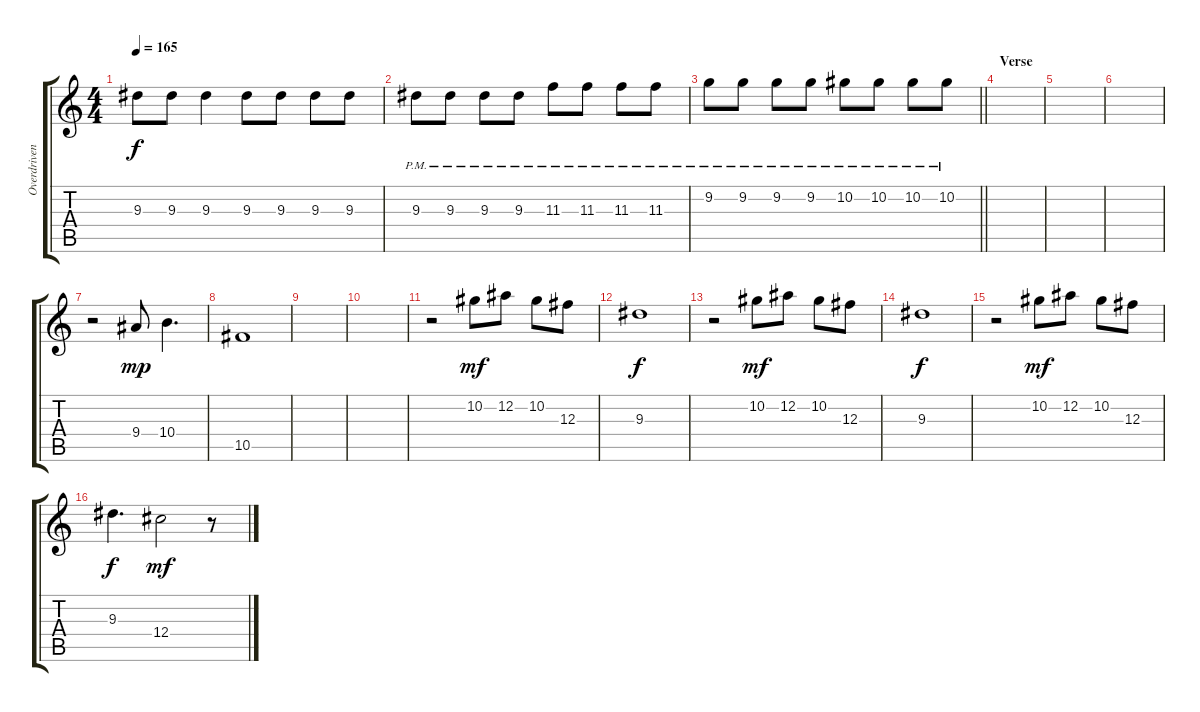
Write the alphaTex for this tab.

\track ("Overdriven Lead" "Overdriven") {instrument overdrivenguitar}
\staff {score tabs}
\tuning (Eb4 Bb3 Gb3 Db3 Ab2 Eb2) {hide}
\ts (4 4)
\tempo 165
\clef g2
\ks c
9.3{t}.8{dy f} 9.3.8 9.3.4 9.3.8 9.3.8 9.3.8 9.3.8 |
9.3{pm}.8 9.3{pm}.8 9.3{pm}.8 9.3{pm}.8 11.3{pm}.8 11.3{pm}.8 11.3{pm}.8 11.3{pm}.8 |
\barLineRight lightlight
9.2{pm}.8 9.2{pm}.8 9.2{pm}.8 9.2{pm}.8 10.2{pm}.8 10.2{pm}.8 10.2{pm}.8 10.2{pm}.8 |
\section ("" "Verse")
|
|
|
r.2 9.4.8{dy mp} 10.4.4{d} |
10.5.1 |
|
|
r.2 10.2.8{dy mf} 12.2.8 10.2.8 12.3.8 |
9.3.1{dy f} |
r.2 10.2.8{dy mf} 12.2.8 10.2.8 12.3.8 |
9.3.1{dy f} |
r.2 10.2.8{dy mf} 12.2.8 10.2.8 12.3.8 |
9.3.4{d dy f} 12.4.2{dy mf} r.8
